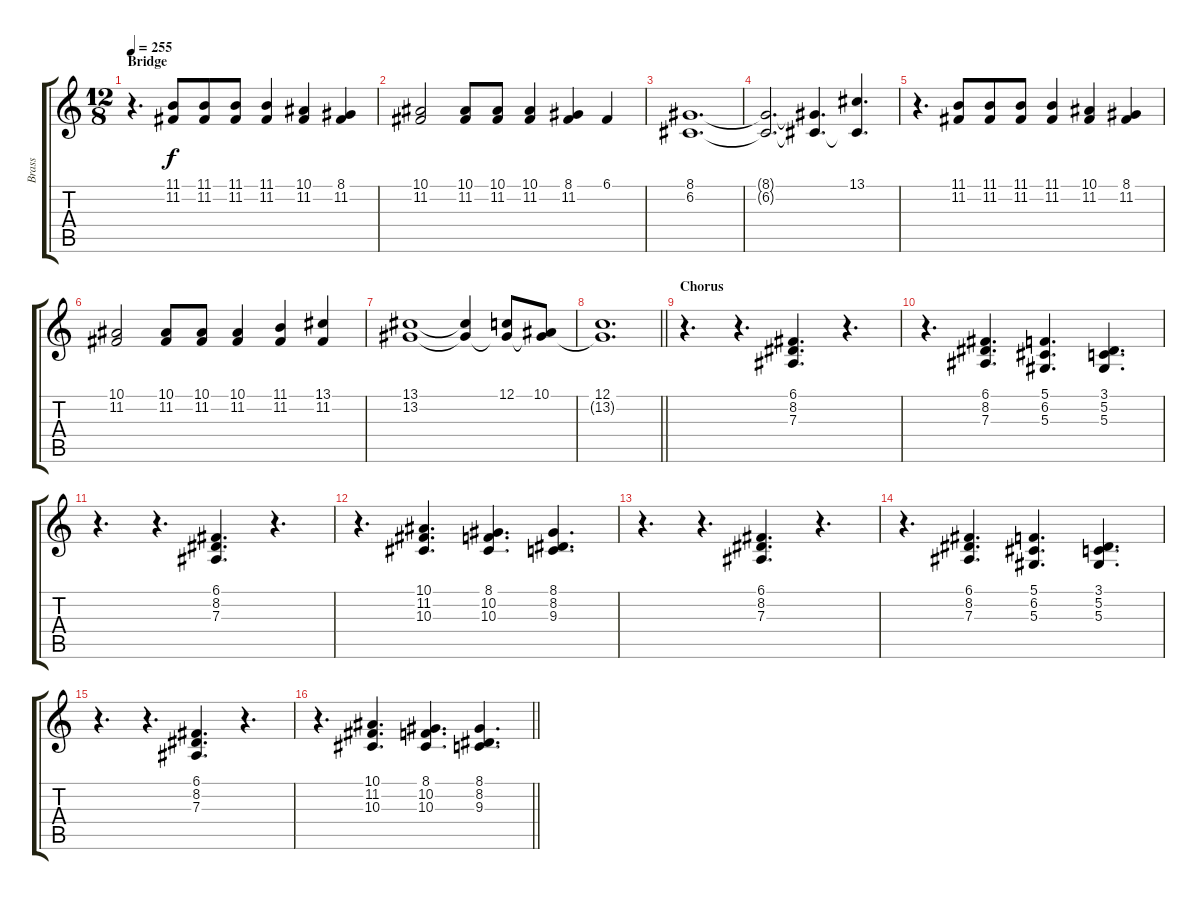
\track ("Brass" "Brass") {instrument brasssection}
\staff {score tabs}
\tuning (C4 G3 Eb3 Bb2 F2 C2) {hide}
\ts (12 8)
\section ("" "Bridge")
\tempo 255
\clef g2
\ks c
r.4{d dy f} (11.1 11.2).8 (11.1 11.2).8 (11.1 11.2).8 (11.1 11.2).4 (10.1 11.2).4 (8.1 11.2).4 |
(10.1 11.2).2 (10.1 11.2).8 (10.1 11.2).8 (10.1 11.2).4 (8.1 11.2).4 6.1.4 |
(8.1 6.2).1{d} |
(8.1{t} 6.2{t}).2{d} (8.1{t} 6.2{t}).4{d} (13.1 6.2{t}).4{d} |
r.4{d} (11.1 11.2).8 (11.1 11.2).8 (11.1 11.2).8 (11.1 11.2).4 (10.1 11.2).4 (8.1 11.2).4 |
(10.1 11.2).2 (10.1 11.2).8 (10.1 11.2).8 (10.1 11.2).4 (11.1 11.2).4 (13.1 11.2).4 |
(13.1 13.2).1 (13.1{t} 13.2{t}).4 (12.1 13.2{t}).8 (10.1 13.2{t}).8 |
\barLineRight lightlight
(12.1 13.2{t}).1{d} |
\section ("" "Chorus")
r.4{d} r.4{d} (6.1 8.2 7.3).4{d} r.4{d} |
r.4{d} (6.1 8.2 7.3).4{d} (5.1 6.2 5.3).4{d} (3.1 5.2 5.3).4{d} |
r.4{d} r.4{d} (6.1 8.2 7.3).4{d} r.4{d} |
r.4{d} (10.1 11.2 10.3).4{d} (8.1 10.2 10.3).4{d} (8.1 8.2 9.3).4{d} |
r.4{d} r.4{d} (6.1 8.2 7.3).4{d} r.4{d} |
r.4{d} (6.1 8.2 7.3).4{d} (5.1 6.2 5.3).4{d} (3.1 5.2 5.3).4{d} |
r.4{d} r.4{d} (6.1 8.2 7.3).4{d} r.4{d} |
\barLineRight lightlight
r.4{d} (10.1 11.2 10.3).4{d} (8.1 10.2 10.3).4{d} (8.1 8.2 9.3).4{d}
